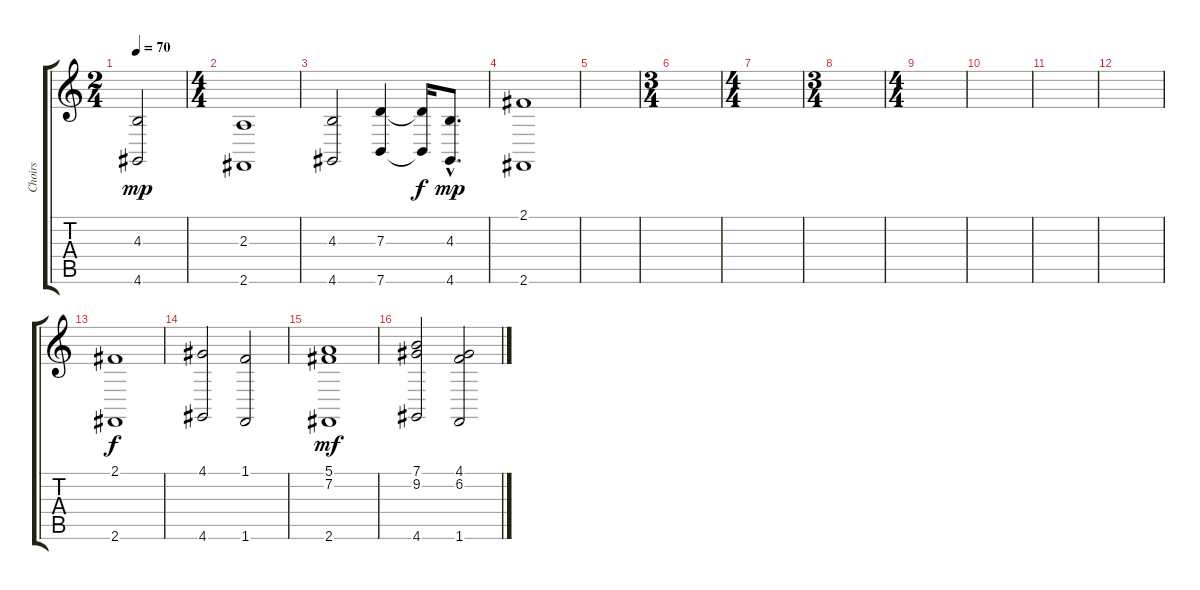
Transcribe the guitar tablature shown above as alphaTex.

\track ("Choirs" "Choirs") {instrument choiraahs}
\staff {score tabs}
\tuning (E4 B3 G3 D3 A2 E2) {hide}
\ts (2 4)
\tempo 70
\clef g2
\ks c
(4.3 4.6).2{dy mp} |
\ts (4 4)
(2.3 2.6).1 |
(4.3 4.6).2 (7.3 7.6).4 (7.3{t} 7.6{t}).16{dy f} (4.3{hac} 4.6{hac}).8{d dy mp} |
(2.1 2.6).1 |
|
\ts (3 4)
|
\ts (4 4)
|
\ts (3 4)
|
\ts (4 4)
|
|
|
|
(2.1 2.6).1{dy f} |
(4.1 4.6).2 (1.1 1.6).2 |
(5.1 7.2 2.6).1{dy mf} |
(7.1 9.2 4.6).2 (4.1 6.2 1.6).2
